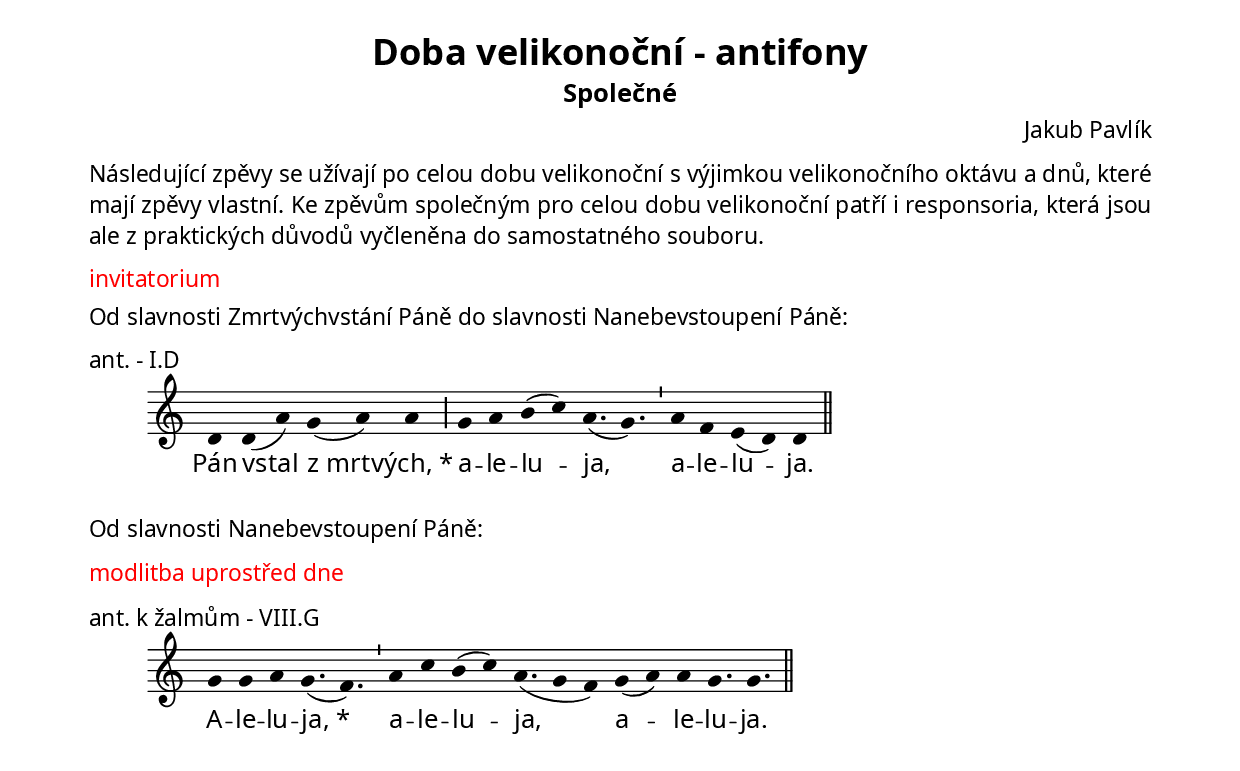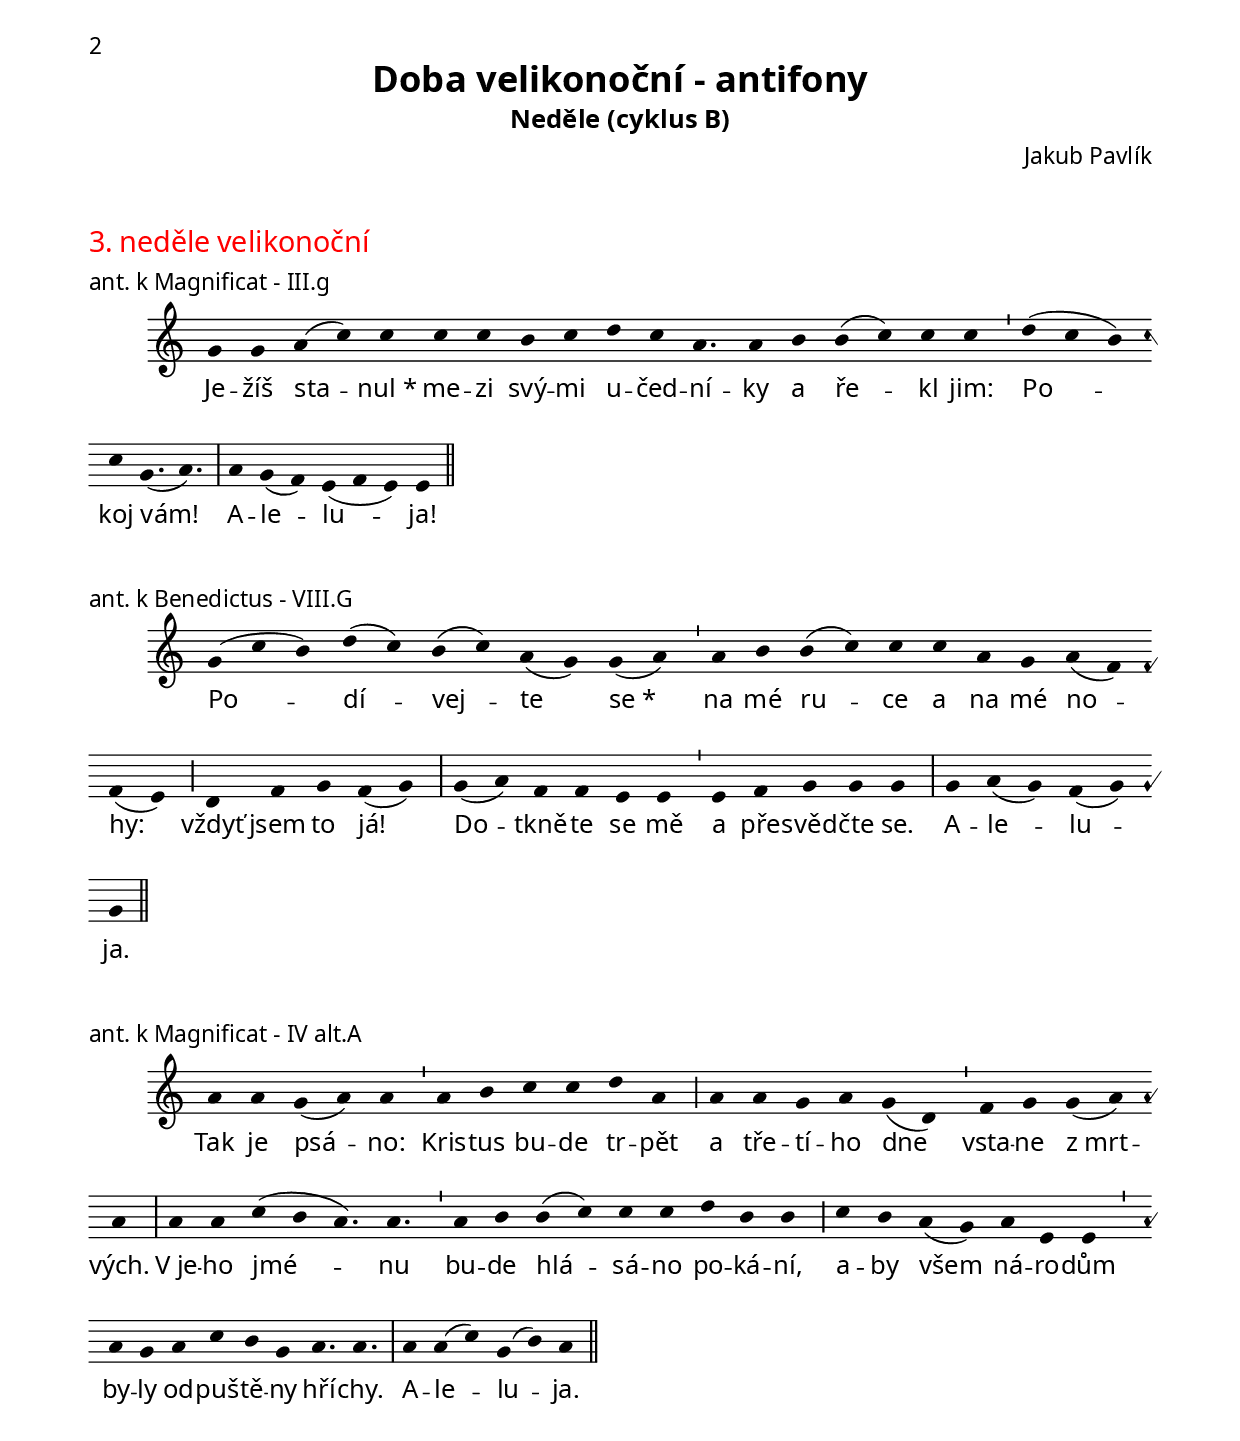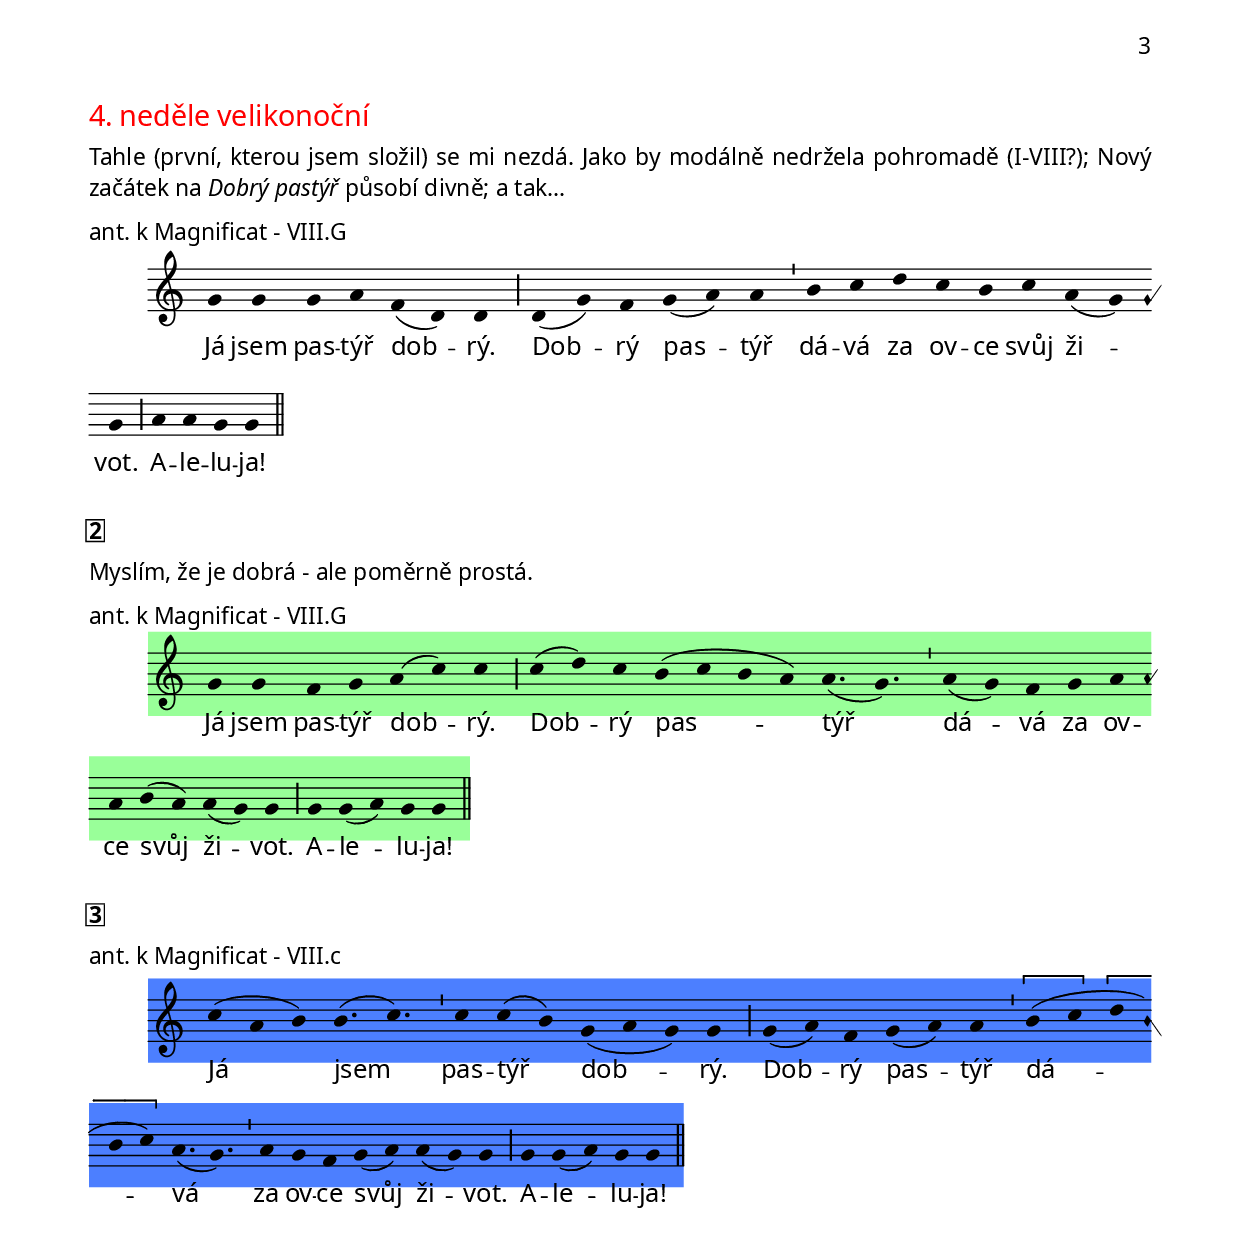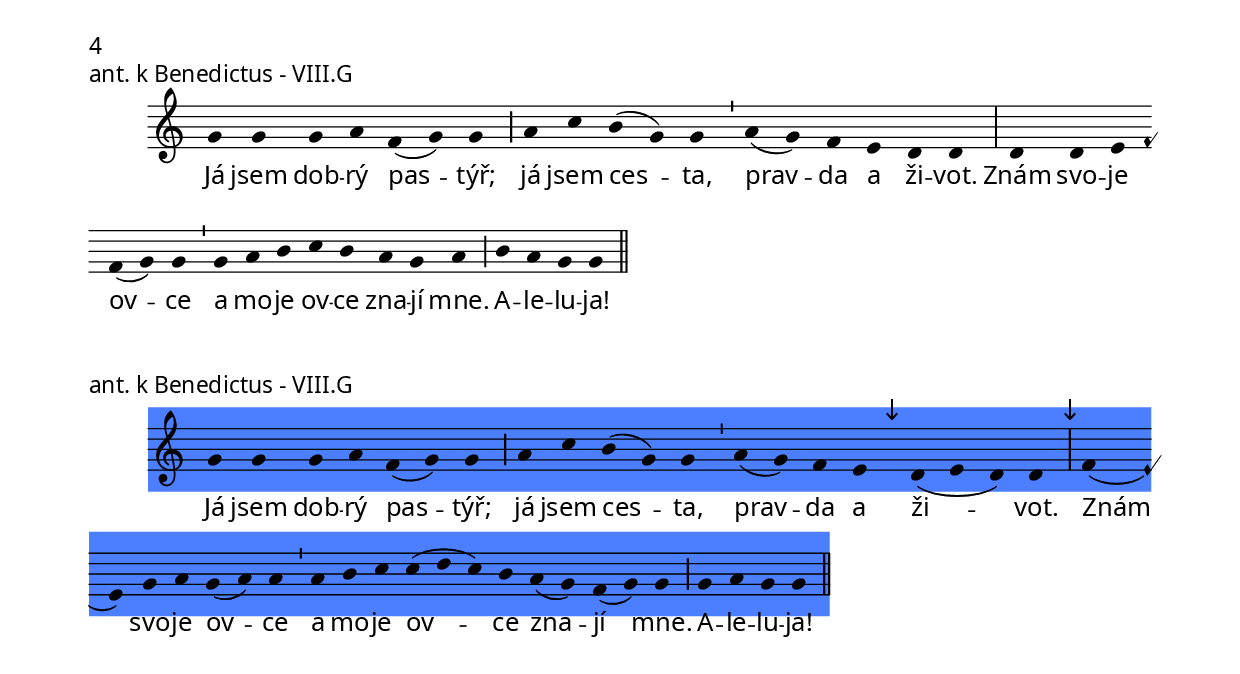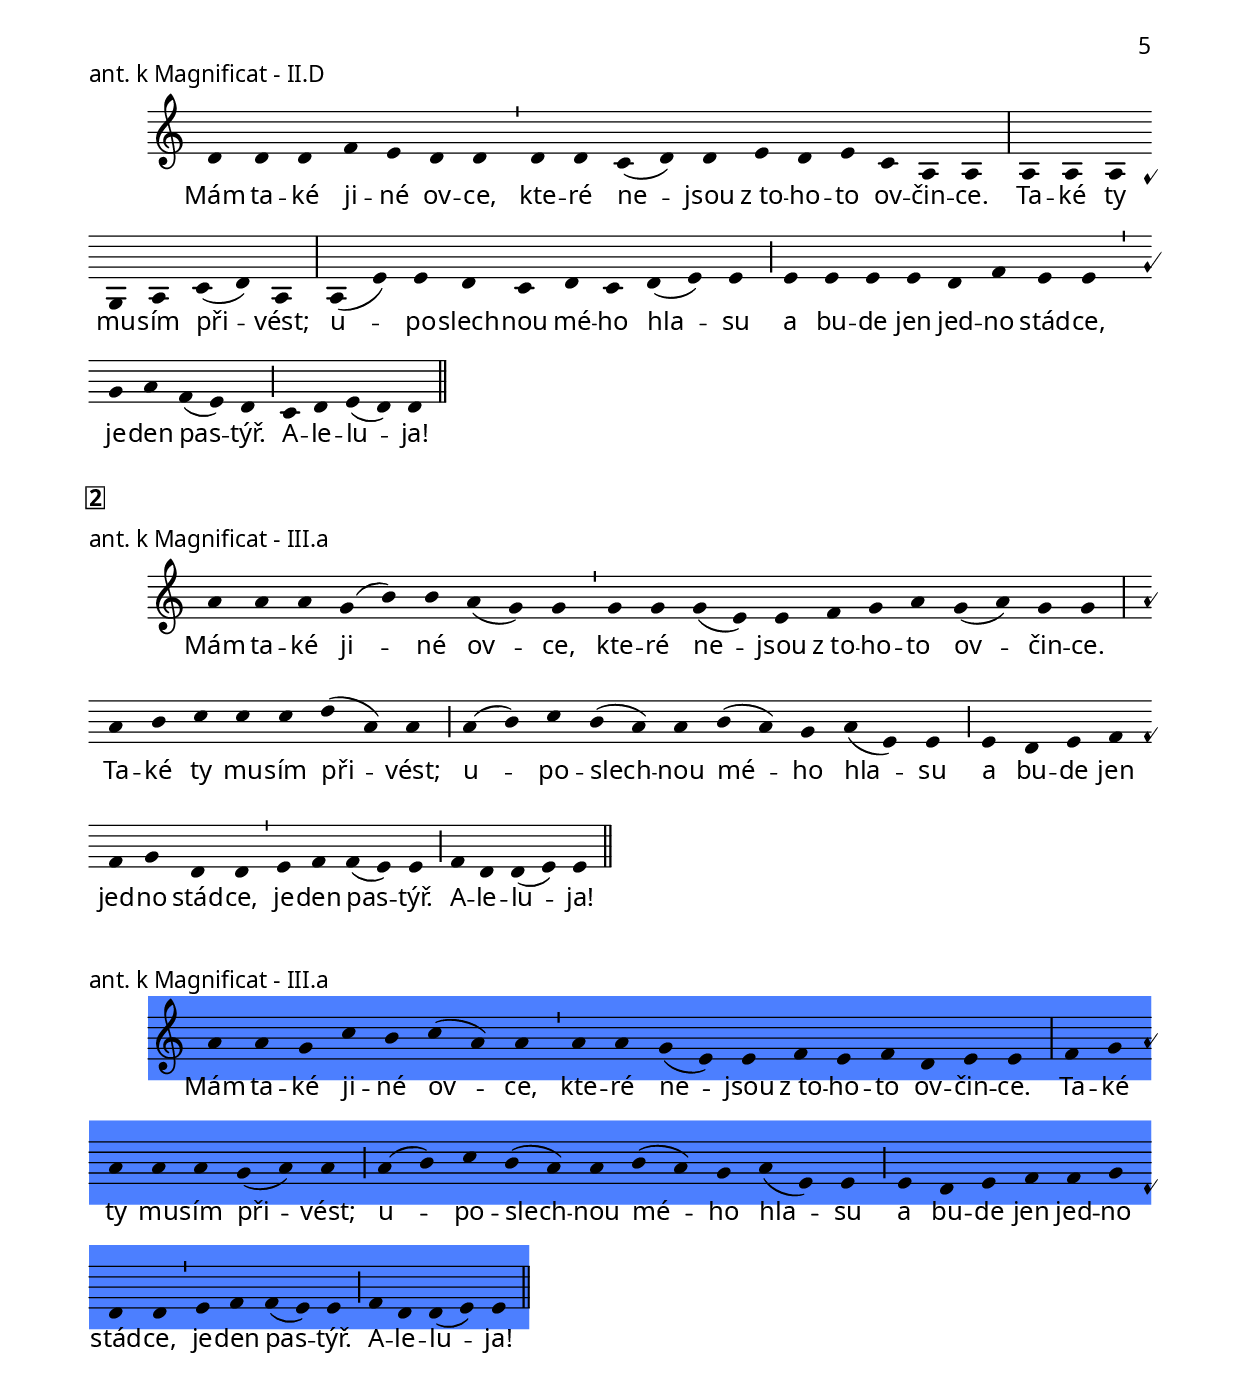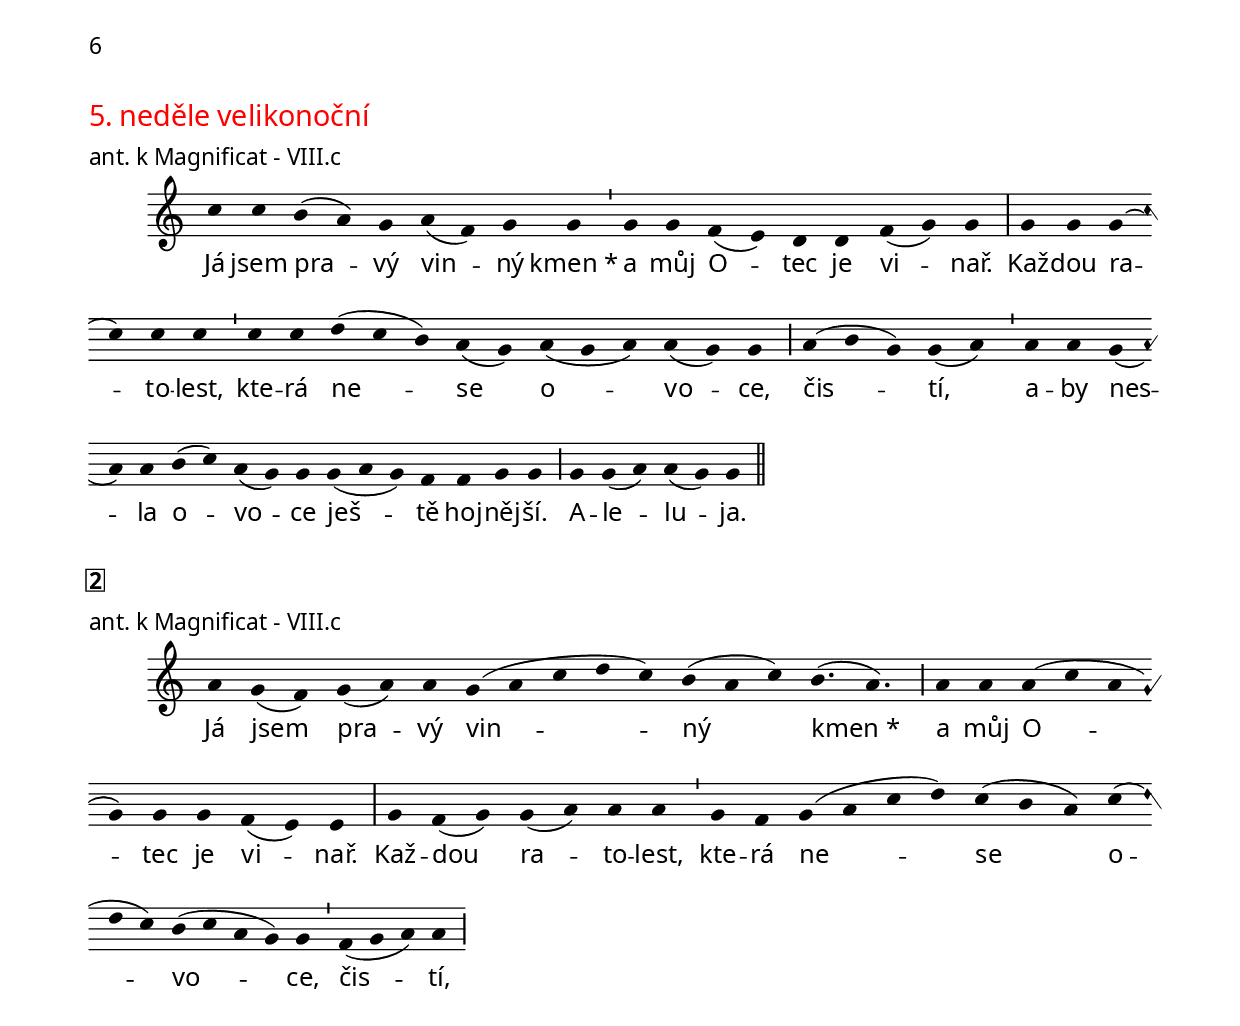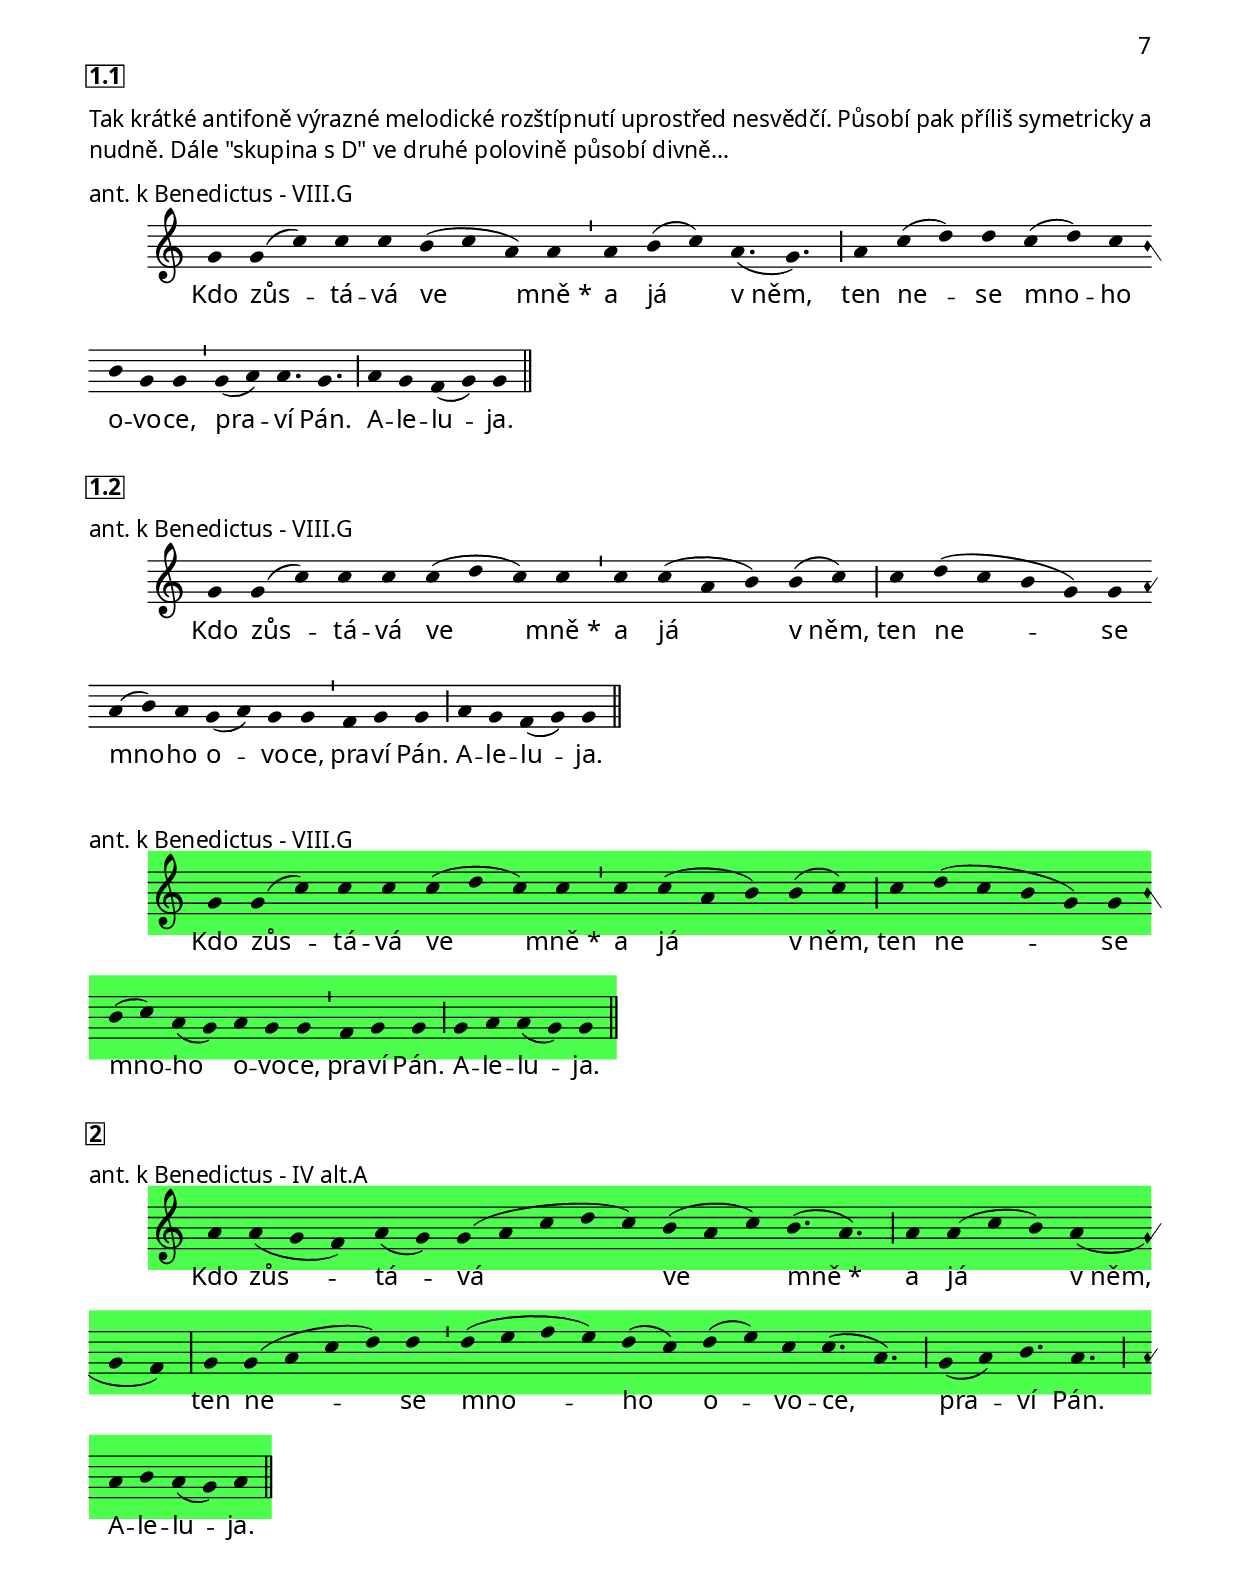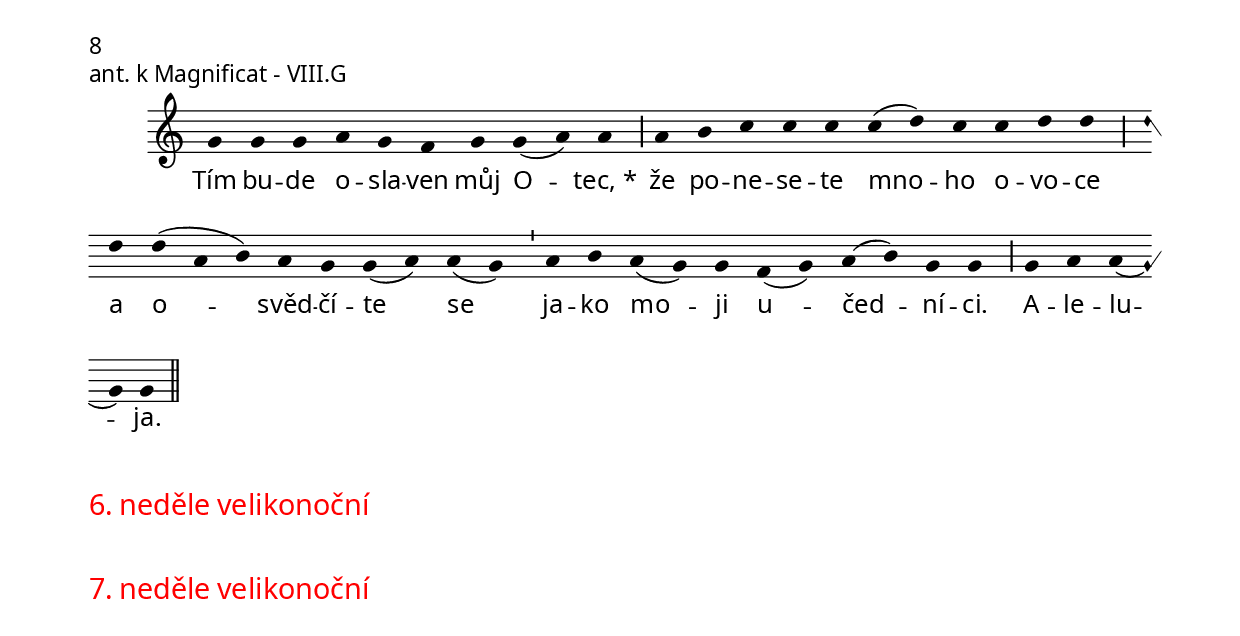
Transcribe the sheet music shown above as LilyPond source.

\version "2.14.2"

\header {
  title = "Doba velikonoční - antifony"
  composer = "Jakub Pavlík"
}

\include "spolecne.ly"

\bookpart {
  \header {
    subtitle = "Společné"
  }
  
  \markup\justify {Následující zpěvy se užívají
  po celou dobu velikonoční s výjimkou velikonočního
  oktávu a dnů, které mají zpěvy vlastní.
  Ke zpěvům společným pro celou dobu velikonoční
  patří i responsoria, která jsou ale
  z praktických důvodů vyčleněna do samostatného
  souboru.}
  
  \markup {\nadpisHodinka {"invitatorium"}}
  
  \markup{Od slavnosti Zmrtvýchvstání Páně do slavnosti Nanebevstoupení Páně:}
  
  \score {
    \relative c' {
      \choralniRezim
      d4 d( a') g( a) a \barMaior
      g a b( c) a4.( g) \barMin a4 f e( d) d \barFinalis
    }
    \addlyrics {
      Pán vstal z_mrt -- vých,_*
      a -- le -- lu -- ja, a -- le -- lu -- ja.
    }
    \header {
      quid = "ant."
      modus = "I"
      differentia = "D" 
      psalmus = ""
      id = ""
      piece = \markup {\sestavTitulekBezZalmu}
    }
  }
  
  \markup{Od slavnosti Nanebevstoupení Páně:}
  
  \score {
    \relative c' {
      \choralniRezim
      
    }
    \addlyrics {
      Pojď -- me,
      klaň -- me se Kris -- tu, na -- še -- mu Pá -- nu;
      on nám slí -- bil Du -- cha sva -- té -- ho,
      a -- le -- lu -- ja.
    }
    \header {
      quid = "ant."
      modus = ""
      differentia = "" 
      psalmus = ""
      id = ""
      piece = \markup {\sestavTitulekBezZalmu}
    }
  }
  
  \markup {\nadpisHodinka {"modlitba uprostřed dne"}}
  
  \score {
    \relative c'' {
      \choralniRezim
      g4 g a g4.( f) \barMin
      a4 c b( c) a4.( g4 f)
      g( a) a g4. g \barFinalis
    }
    \addlyrics {
      A -- le -- lu -- ja,_*
      a -- le -- lu -- ja,
      a -- le -- lu -- ja.
    }
    \header {
      quid = "ant. k žalmům"
      modus = "VIII"
      differentia = "G" 
      psalmus = ""
      id = "pasch"
      piece = \markup {\sestavTitulekBezZalmu}
      fons = "Liber usualis, New York-Tournai, 1961, 266."
    }
  }
}

\bookpart {
  \header {
    subtitle = "Neděle (cyklus B)"
  }
  
  \markup {\nadpisDen {3. neděle velikonoční}}
  
  \score {
    \relative c'' {
      \choralniRezim
      g4 g a( c) c c c b c d c a4. a4
      b b( c) c c \barMin
      d( c b) c g4.( a) \barMax
      
      a4 g( f) e( f e) e \barFinalis
    }
    \addlyrics {
      Je -- žíš sta -- nul_* me -- zi svý -- mi u -- čed -- ní -- ky
      a ře -- kl jim:
      Po -- koj vám!
      A -- le -- lu -- ja!
    }
    \header {
      quid = "ant. k Magnificat"
      modus = "III"
      differentia = "g" 
      psalmus = ""
      id = ""
      fons = "zkopírována ze čtvrtka ve vel. oktávu - tam je k Benedictus"
      piece = \markup {\sestavTitulekBezZalmu}
    }
  }
  
  \score {
    \relative c'' {
      \choralniRezim
      g4( c b) d( c) b( c) a( g) g( a) \barMin
      a b b( c) c c a g a( f) f( e) \barMaior
      d f g f( g) \barMax
      g( a) f f e e \barMin
      e f g g g \barMax
      g a( g) f( g) g \barFinalis
    }
    \addlyrics {
      Po -- dí -- vej -- te se_* 
      na mé ru -- ce a na mé no -- hy:
      vždyť jsem to já!
      Do -- tkně -- te se mě 
      a pře -- svěd -- čte se.
      A -- le -- lu -- ja.
    }
    \header {
      quid = "ant. k Benedictus"
      modus = "VIII"
      differentia = "G" 
      psalmus = ""
      id = ""
      fons = "větší část viz čtvrtek ve vel. oktávu, k Magnificat"
      piece = \markup {\sestavTitulekBezZalmu}
    }
  }
  
  \score {
    \relative c'' {
      \choralniRezim
      a4 a g( a) a \barMin
      a b c c d a \barMaior
      a a g a g( d) \barMin f g g( a) a \barMax
      a a c( b a4.) a \barMin a4 b b( c) c c d b b \barMaior
      c b a( g) a e e \barMin a g a c b g a4. a \barMax
      a4 a( c) g( b) a \barFinalis
    }
    \addlyrics {
      Tak je psá -- no:
      Kris -- tus bu -- de tr -- pět
      a tře -- tí -- ho dne vsta -- ne z_mrt -- vých.
      V_je -- ho jmé -- nu bu -- de hlá -- sá -- no po -- ká -- ní,
      a -- by všem ná -- ro -- dům by -- ly od -- puš -- tě -- ny hří -- chy.
      A -- le -- lu -- ja.
    }
    \header {
      quid = "ant. k Magnificat"
      modus = "IV alt"
      differentia = "A" 
      psalmus = ""
      id = ""
      piece = \markup {\sestavTitulekBezZalmu}
    }
  }
  
  \pageBreak
  
  \markup {\nadpisDen {4. neděle velikonoční}}
  
  \markup\justify{Tahle (první, kterou jsem složil) se mi nezdá.
  Jako by modálně nedržela pohromadě (I-VIII?); Nový začátek na
  \italic{Dobrý pastýř} působí divně; a tak...}
  
  \score {
    \relative c'' {
      \choralniRezim
      g4 g g a f( d) d \barMaior
      d( g) f g( a) a \barMin b c d c b c a( g) g \barMaior
      a a g g \barFinalis
    }
    \addlyrics {
      Já jsem pas -- týř dob -- rý.
      Dob -- rý pas -- týř dá -- vá za ov -- ce svůj ži -- vot.
      A -- le -- lu -- ja!
    }
    \header {
      quid = "ant. k Magnificat"
      modus = "VIII"
      differentia = "G" 
      psalmus = ""
      id = ""
      piece = \markup {\sestavTitulekBezZalmu}
    }
  }
  
  \markup\nadpisSkupiny{2}
  
  \markup{Myslím, že je dobrá - ale poměrně prostá.}
  
  \score {
    \relative c'' {
      \zvyraznovacZelenyII
      \choralniRezim
      g4 g f g a( c) c \barMaior
      c( d) c b( c b a) a4.( g) \barMin 
      a4( g) f g a a b( a) a( g) g \barMaior
      g g( a) g g \barFinalis
    }
    \addlyrics {
      Já jsem pas -- týř dob -- rý.
      Dob -- rý pas -- týř 
      dá -- vá za ov -- ce svůj ži -- vot.
      A -- le -- lu -- ja!
    }
    \header {
      quid = "ant. k Magnificat"
      modus = "VIII"
      differentia = "G" 
      psalmus = ""
      id = ""
      piece = \markup {\sestavTitulekBezZalmu}
    }
  }
  
  \markup\nadpisSkupiny{3}
  
  \score {
    \relative c'' {
      \zvyraznovacModry
      \choralniRezim
      c4( a b) b4.( c) \barMin c4 c( b) g( a g) g \barMaior
      g( a) f g( a) a \barMin
      \[ b( c \] \[ d b c) \] a4.( g) \barMin 
      a4 g f g( a) a( g) g \barMaior
      g g( a) g g \barFinalis
    }
    \addlyrics {
      Já jsem pas -- týř dob -- rý.
      Dob -- rý pas -- týř 
      dá -- vá 
      za ov -- ce svůj ži -- vot.
      A -- le -- lu -- ja!
    }
    \header {
      quid = "ant. k Magnificat"
      modus = "VIII"
      differentia = "c" 
      psalmus = ""
      id = ""
      piece = \markup {\sestavTitulekBezZalmu}
    }
  }
  
  \pageBreak
  
  \score {
    \relative c'' {
      \choralniRezim
      g4 g g a f( g) g \barMaior
      a c b( g) g \barMin a( g) f e d d \barMax
      d d e f( g) g \barMin g a b c b a g a \barMaior
      b a g g \barFinalis
    }
    \addlyrics {
      Já jsem dob -- rý pas -- týř;
      já jsem ces -- ta, prav -- da a ži -- vot.
      Znám svo -- je ov -- ce a mo -- je ov -- ce zna -- jí mne.
      A -- le -- lu -- ja!
    }
    \header {
      quid = "ant. k Benedictus"
      modus = "VIII"
      differentia = "G" 
      psalmus = ""
      id = ""
      piece = \markup {\sestavTitulekBezZalmu}
    }
  }
  
  \score {
    \relative c'' {
      \zvyraznovacModry
      \choralniRezim
      g4 g g a f( g) g \barMaior
      a c b( g) g \barMin a( g) f e \mark\sipka d( e d) d \barMax
      \mark\sipka f( e) g a g( a) a \barMin a b c c( d c) b a( g) f( g) g \barMaior
      g a g g \barFinalis
    }
    \addlyrics {
      Já jsem dob -- rý pas -- týř;
      já jsem ces -- ta, prav -- da a ži -- vot.
      Znám svo -- je ov -- ce a mo -- je ov -- ce zna -- jí mne.
      A -- le -- lu -- ja!
    }
    \header {
      quid = "ant. k Benedictus"
      modus = "VIII"
      differentia = "G" 
      psalmus = ""
      id = ""
      piece = \markup {\sestavTitulekBezZalmu}
    }
  }
  
  \pageBreak
  
  \score {
    \relative c' {
      \choralniRezim
      d4 d d f e d d \barMin d d c( d) d e d e c a a \barMax
      a a a g a c( d) a \barMax
      a( e') e d c d c d( e) e \barMaior
      e e e e d f e e \barMin g a f( e) d \barMaior
      c d e( d) d \barFinalis
    }
    \addlyrics {
      Mám ta -- ké ji -- né ov -- ce,
      kte -- ré ne -- jsou z_to -- ho -- to ov -- čin -- ce.
      Ta -- ké ty mu -- sím při -- vést;
      u -- po -- slech -- nou mé -- ho hla -- su
      a bu -- de jen jed -- no stád -- ce, je -- den pas -- týř.
      A -- le -- lu -- ja!
    }
    \header {
      quid = "ant. k Magnificat"
      modus = "II"
      differentia = "D" 
      psalmus = ""
      id = ""
      piece = \markup {\sestavTitulekBezZalmu}
    }
  }
  
  \markup\nadpisSkupiny{2}
  
  \score {
    \relative c'' {
      \choralniRezim
      a4 a a g( b) b a( g) g \barMin
      g g g( e) e f g a g( a) g g \barMax
      a b c c c d( a) a \barMaior
      a( b) c b( a) a b( a) g a( e) e \barMaior
      e d e f f g d d \barMin e f f( e) e \barMaior
      f d d( e) e \barFinalis
    }
    \addlyrics {
      Mám ta -- ké ji -- né ov -- ce,
      kte -- ré ne -- jsou z_to -- ho -- to ov -- čin -- ce.
      Ta -- ké ty mu -- sím při -- vést;
      u -- po -- slech -- nou mé -- ho hla -- su
      a bu -- de jen jed -- no stád -- ce, je -- den pas -- týř.
      A -- le -- lu -- ja!
    }
    \header {
      quid = "ant. k Magnificat"
      modus = "III"
      differentia = "a" 
      psalmus = ""
      id = ""
      piece = \markup {\sestavTitulekBezZalmu}
    }
  }
  
  \score {
    \relative c'' {
      \zvyraznovacModry
      \choralniRezim
      a4 a g c b c( a) a \barMin
      a a g( e) e f e f d e e \barMax
      f g a a a g( a) a \barMaior
      a( b) c b( a) a b( a) g a( e) e \barMaior
      e d e f f g d d \barMin e f f( e) e \barMaior
      f d d( e) e \barFinalis
    }
    \addlyrics {
      Mám ta -- ké ji -- né ov -- ce,
      kte -- ré ne -- jsou z_to -- ho -- to ov -- čin -- ce.
      Ta -- ké ty mu -- sím při -- vést;
      u -- po -- slech -- nou mé -- ho hla -- su
      a bu -- de jen jed -- no stád -- ce, je -- den pas -- týř.
      A -- le -- lu -- ja!
    }
    \header {
      quid = "ant. k Magnificat"
      modus = "III"
      differentia = "a" 
      psalmus = ""
      id = ""
      piece = \markup {\sestavTitulekBezZalmu}
    }
  }
  
  \pageBreak
  
  \markup {\nadpisDen {5. neděle velikonoční}}
  
  \score {
    \relative c'' {
      \choralniRezim
       c4 c b( a) g a( f) g g \barMin g g f( e) d d f( g) g \barMax
       g4 g g( c) c c \barMin c c d( c b) a( g) a( g a) a( g) g \barMaior
       a( b g) g( a) \barMin a a g( a) a b( c) a( g) g g( a g) f f g g \barMaior
       g g( a) a( g) g \barFinalis
    }
    \addlyrics {
      Já jsem pra -- vý vin -- ný kmen_* a můj O -- tec je vi -- nař.
      Kaž -- dou ra -- to -- lest, kte -- rá ne -- se o -- vo -- ce, 
      čis -- tí, a -- by nes -- la o -- vo -- ce ješ -- tě hoj -- něj -- ší.
      A -- le -- lu -- ja.
    }
    \header {
      quid = "ant. k Magnificat"
      modus = "VIII"
      differentia = "c" 
      psalmus = ""
      id = ""
      piece = \markup {\sestavTitulekBezZalmu}
    }
  }
  
  \markup\nadpisSkupiny{2}
  
  \score {
    \relative c'' {
      \choralniRezim
      a4 g( f) g( a) a g( a c d c) b( a c) b4.( a) \barMaior
      a4 a a( c a g) g g f( e) e \barMax
      g f( g) g( a) a a \barMin 
      g f g( a c d) c( b a) c( d c) b( c a g) g \barMin 
      f( g a) a \barMaior
      
    }
    \addlyrics {
      Já jsem pra -- vý vin -- ný kmen_* 
      a můj O -- tec je vi -- nař.
      Kaž -- dou ra -- to -- lest, 
      kte -- rá ne -- se o -- vo -- ce, 
      čis -- tí, 
      a -- by nes -- la o -- vo -- ce ješ -- tě hoj -- něj -- ší.
      A -- le -- lu -- ja.
    }
    \header {
      quid = "ant. k Magnificat"
      modus = "VIII"
      differentia = "c" 
      psalmus = ""
      id = ""
      piece = \markup {\sestavTitulekBezZalmu}
    }
  }
  
  \pageBreak
  
  \markup\nadpisSkupiny{1.1}
  
  \markup\justify{
  Tak krátké antifoně výrazné melodické rozštípnutí uprostřed nesvědčí.
  Působí pak příliš symetricky a nudně.
  Dále "\"skupina s D\"" ve druhé polovině působí divně...
  }
  
  \score {
    \relative c'' {
      \choralniRezim
      g4 g( c) c c b( c a) a \barMin a b( c) a4.( g) \barMaior
      a4 c( d) d c( d) c b g g \barMin g( a) a4. g \barMaior 
      a4 g f( g) g \barFinalis
    }
    \addlyrics {
      Kdo zůs -- tá -- vá ve mně_* a já v_něm,
      ten ne -- se mno -- ho o -- vo -- ce, pra -- ví Pán.
      A -- le -- lu -- ja.
    }
    \header {
      quid = "ant. k Benedictus"
      modus = "VIII"
      differentia = "G" 
      psalmus = ""
      id = ""
      piece = \markup {\sestavTitulekBezZalmu}
    }
  }
  
  \markup\nadpisSkupiny{1.2}
  
  \score {
    \relative c'' {
      \choralniRezim
      g4 g( c) c c c( d c) c \barMin c c( a b) b( c) \barMaior
      c d( c b g) g a( b) a g( a) g g \barMin f g g \barMaior 
      a4 g f( g) g \barFinalis
    }
    \addlyrics {
      Kdo zůs -- tá -- vá ve mně_* a já v_něm,
      ten ne -- se mno -- ho o -- vo -- ce, pra -- ví Pán.
      A -- le -- lu -- ja.
    }
    \header {
      quid = "ant. k Benedictus"
      modus = "VIII"
      differentia = "G" 
      psalmus = ""
      id = ""
      piece = \markup {\sestavTitulekBezZalmu}
    }
  }
  
  \score {
    \relative c'' {
      \zvyraznovacZeleny
      \choralniRezim
      g4 g( c) c c c( d c) c \barMin c c( a b) b( c) \barMaior
      c d( c b g) g b( c) a( g) a g g \barMin f g g \barMaior 
      g4 a a( g) g \barFinalis
    }
    \addlyrics {
      Kdo zůs -- tá -- vá ve mně_* a já v_něm,
      ten ne -- se mno -- ho o -- vo -- ce, pra -- ví Pán.
      A -- le -- lu -- ja.
    }
    \header {
      quid = "ant. k Benedictus"
      modus = "VIII"
      differentia = "G" 
      psalmus = ""
      id = ""
      piece = \markup {\sestavTitulekBezZalmu}
    }
  }
  
  \markup\nadpisSkupiny{2}
  
  \score {
    \relative c'' {
      \zvyraznovacZeleny
      \choralniRezim
      a4 a( g f) a( g) g( a c d c) b( a c) b4.( a) \barMaior
      a4 a( c b) a( g f) \barMax
      g g( a c d) d \barMin d( e f e) d( c) d( e) c c4.( a) \barMaior
      g4( a) b4. a \barMaior
      a4 b a( g) a \barFinalis
    }
    \addlyrics {
      Kdo zůs -- tá -- vá ve mně_* 
      a já v_něm,
      ten ne -- se mno -- ho o -- vo -- ce, 
      pra -- ví Pán.
      A -- le -- lu -- ja.
    }
    \header {
      quid = "ant. k Benedictus"
      modus = "IV alt"
      differentia = "A" 
      psalmus = ""
      id = ""
      piece = \markup {\sestavTitulekBezZalmu}
    }
  }
  
  \pageBreak
  
  \score {
    \relative c'' {
      \choralniRezim
      g4 g g a g f g g( a) a \barMaior
      a b c c c c( d) c c d d \barMaior
      d d( a b) a g g( a) a( g) \barMin a b a( g) g f( g) a( b) g g \barMaior
      g a a( g) g \barFinalis
    }
    \addlyrics {
      Tím bu -- de o -- sla -- ven můj O -- tec,_*
      že po -- ne -- se -- te mno -- ho o -- vo -- ce
      a o -- svěd -- čí -- te se ja -- ko mo -- ji u -- čed -- ní -- ci.
      A -- le -- lu -- ja.
    }
    \header {
      quid = "ant. k Magnificat"
      modus = "VIII"
      differentia = "G" 
      psalmus = ""
      id = ""
      piece = \markup {\sestavTitulekBezZalmu}
    }
  }
  
  \markup {\nadpisDen {6. neděle velikonoční}}
  
  \score {
    \relative c' {
      \choralniRezim
      
    }
    \addlyrics {
      Ja -- ko O -- tec mi -- lo -- val mne,
      tak jsem já mi -- lo -- val vás.
      Zů -- staň -- te v_mé lás -- ce.
      A -- le -- lu -- ja.
    }
    \header {
      quid = "ant. k Magnificat"
      modus = ""
      differentia = "" 
      psalmus = ""
      id = ""
      piece = \markup {\sestavTitulekBezZalmu}
    }
  }
  
  \score {
    \relative c' {
      \choralniRezim
      
    }
    \addlyrics {
      To jsem k_vám mlu -- vil,
      a -- by mo -- je ra -- dost by -- la ve vás
      a a -- by se va -- še ra -- dost na -- pl -- ni -- la.
      A -- le -- lu -- ja.
    }
    \header {
      quid = "ant. k Benedictus"
      modus = ""
      differentia = "" 
      psalmus = ""
      id = ""
      piece = \markup {\sestavTitulekBezZalmu}
    }
  }
  
  \score {
    \relative c' {
      \choralniRezim
      
    }
    \addlyrics {
      To je mé při -- ká -- zá -- ní:
      Mi -- luj -- te se na -- vzá -- jem, 
      ja -- ko jsem já mi -- lo -- val vás.
      Ni -- kdo ne -- má vět -- ší lás -- ku než ten,
      kdo za své přá -- te -- le po -- lo -- ží svůj ži -- vot.
      A -- le -- lu -- ja.
    }
    \header {
      quid = "ant. k Magnificat"
      modus = ""
      differentia = "" 
      psalmus = ""
      id = ""
      piece = \markup {\sestavTitulekBezZalmu}
    }
  }
  
  \markup {\nadpisDen {7. neděle velikonoční}}
  
  \score {
    \relative c' {
      \choralniRezim
      
    }
    \addlyrics {
      Ot -- če sva -- tý,
      za -- cho -- vej je ve svém jmé -- nu,
      kte -- ré jsi mi dal,
      a -- by by -- li jed -- no ja -- ko my.
      A -- le -- lu -- ja.
    }
    \header {
      quid = "ant. k Magnificat"
      modus = ""
      differentia = "" 
      psalmus = ""
      id = ""
      piece = \markup {\sestavTitulekBezZalmu}
    }
  }
  
  \score {
    \relative c' {
      \choralniRezim
      
    }
    \addlyrics {
      Ot -- če, ny -- ní jdu k_to -- bě,
      a -- le to -- to mlu -- vím ješ -- tě ve svě -- tě,
      a -- by mě -- li v_so -- bě pl -- nost mé ra -- dos -- ti.
      A -- le -- lu -- ja.
    }
    \header {
      quid = "ant. k Benedictus"
      modus = ""
      differentia = "" 
      psalmus = ""
      id = ""
      piece = \markup {\sestavTitulekBezZalmu}
    }
  }
  
  \score {
    \relative c' {
      \choralniRezim
      
    }
    \addlyrics {
      Ot -- če, ja -- ko jsi mne pos -- lal do svě -- ta,
      tak i já jsem je pos -- lal do svě -- ta;
      a pro ně se za -- svě -- cu -- ji,
      a -- by i o -- ni by -- li po -- svě -- ce -- ni v_prav -- dě.
      A -- le -- lu -- ja.
    }
    \header {
      quid = "ant. k Magnificat"
      modus = ""
      differentia = "" 
      psalmus = ""
      id = ""
      piece = \markup {\sestavTitulekBezZalmu}
    }
  }
}

\bookpart {
  \header {
    subtitle = "Čtyřtýdenní cyklus feriálních antifon"
  }
  
  \markup { Viz jednotlivé soubory velikonoce_* v adresáři antifony.}
}
